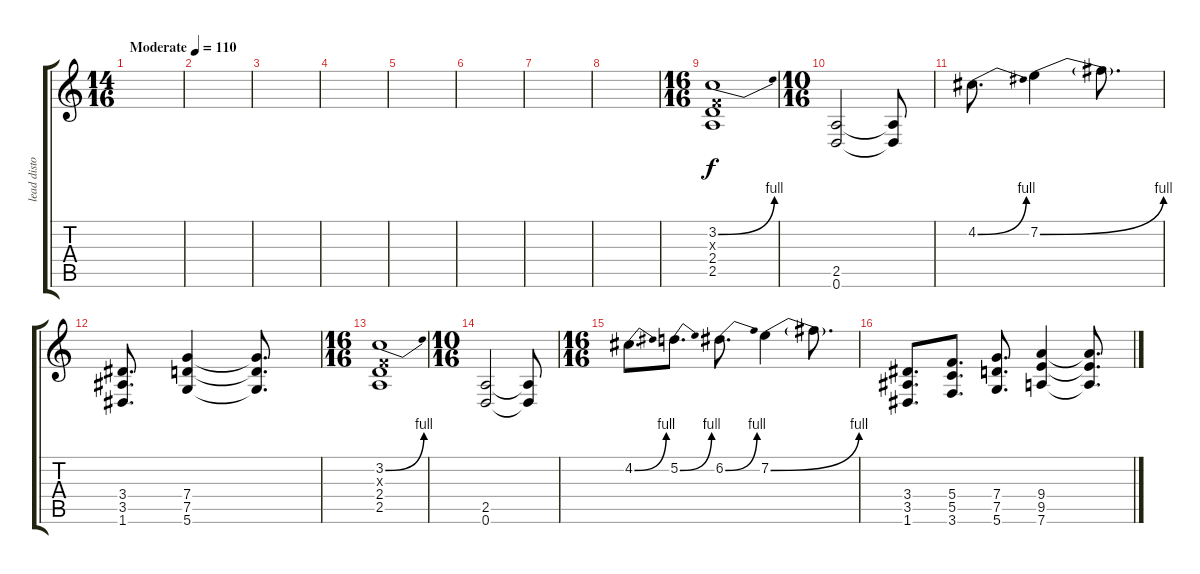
\track ("lead distortion" "lead disto") {instrument distortionguitar}
\staff {score tabs}
\tuning (D4 A3 F3 C3 G2 D2) {hide}
\ts (14 16)
\tempo (110 "Moderate")
\clef g2
\ks c
|
|
|
|
|
|
|
|
\ts (16 16)
(3.2{be (bend 0 0 60 4)} 0.3{x} 2.4 2.5).1 |
\ts (10 16)
(2.5 0.6).2 (2.5{t} 0.6{t}).8 |
4.2{be (bend 0 0 60 4)}.8{d} 7.2{be (bend 0 0 60 4)}.4 7.2{t}.8{d} |
(3.4 3.5 1.6).8{d} (7.4 7.5 5.6).4 (7.4{t} 7.5{t} 5.6{t}).8{d} |
\ts (16 16)
(3.2{be (bend 0 0 60 4)} 0.3{x} 2.4 2.5).1 |
\ts (10 16)
(2.5 0.6).2 (2.5{t} 0.6{t}).8 |
\ts (16 16)
4.2{be (bend 0 0 60 4)}.8{d} 5.2{be (bend 0 0 60 4)}.8{d} 6.2{be (bend 0 0 60 4)}.8{d} 7.2{be (bend 0 0 60 4)}.4 7.2{t}.8{d} |
(3.4 3.5 1.6).8{d} (5.4 5.5 3.6).8{d} (7.4 7.5 5.6).8{d} (9.4 9.5 7.6).4 (9.4{t} 9.5{t} 7.6{t}).8{d}
